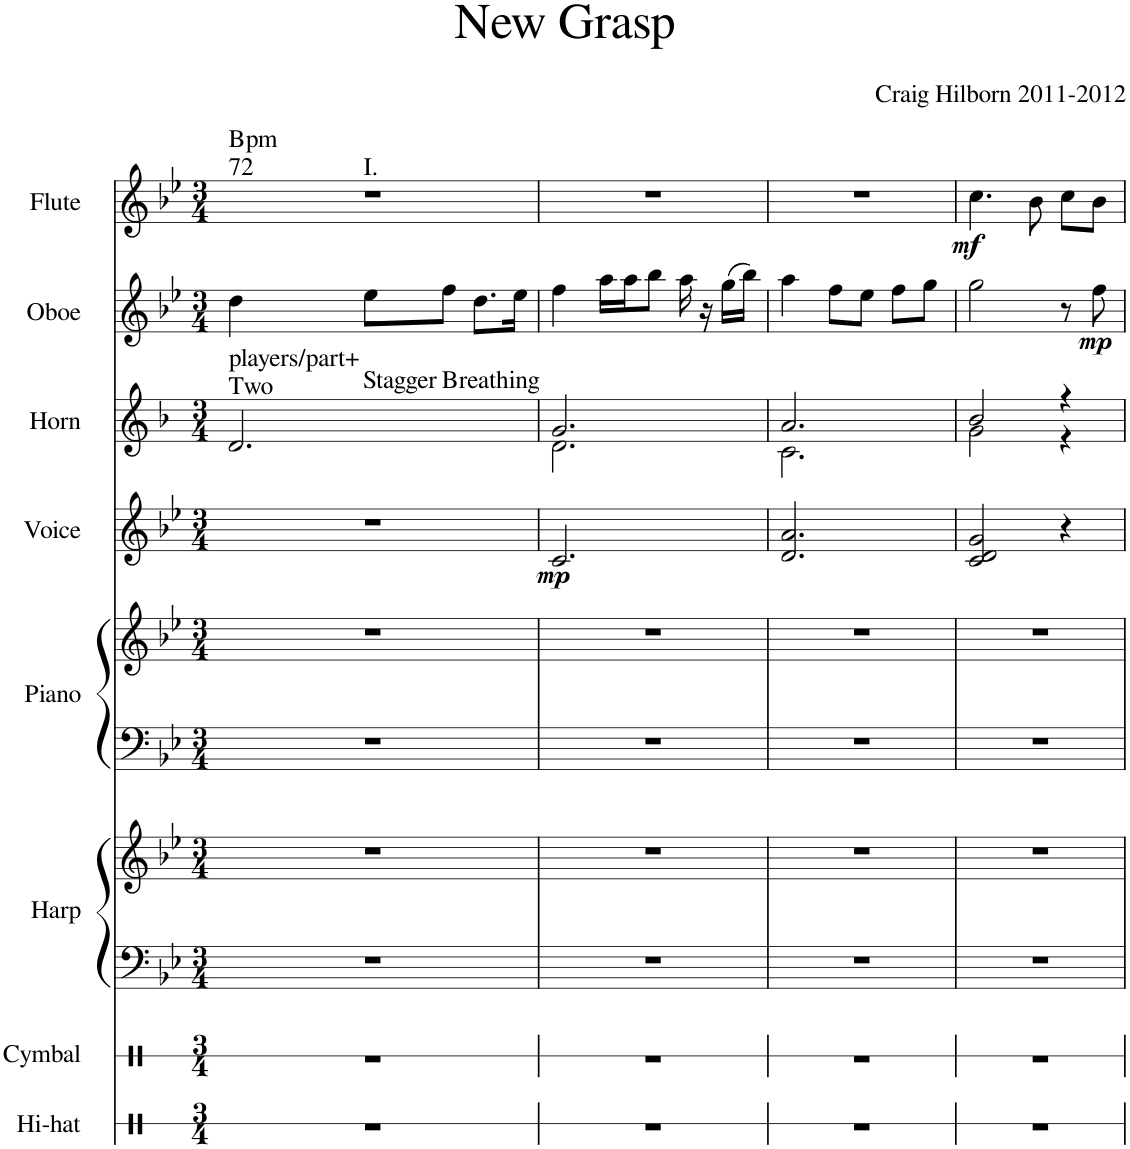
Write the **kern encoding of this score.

**kern	**kern	**kern	**kern	**kern	**kern	**kern	**dynam	**kern	**harte	**kern	**dynam	**kern	**dynam	**harte
*part8	*part7	*part6	*part6	*part5	*part5	*part4	*part4	*part3	*part3	*part2	*part2	*part1	*part1	*part1
*staff10	*staff9	*staff8	*staff7	*staff6	*staff5	*staff4	*staff4	*staff3	*	*staff2	*staff2	*staff1	*staff1	*
*I"Hi-hat	*I"Cymbal	*I"Harp	*	*I"Piano	*	*I"Voice	*	*I"Horn	*	*I"Oboe	*	*I"Flute	*	*
*I'Hi-hat	*I'Cym.	*I'Hrp.	*	*I'Pno.	*	*I'Vo.	*	*I'Hn.	*	*I'Ob.	*	*I'Fl.	*	*
*stria1	*stria1	*	*	*	*	*	*	*	*	*	*	*	*	*
*clefX	*clefX	*clefF4	*clefG2	*clefF4	*clefG2	*clefG2	*	*clefG2	*	*clefG2	*	*clefG2	*	*
*	*	*	*	*	*	*	*	*Trd4c7	*	*	*	*	*	*
*k[]	*k[]	*k[b-e-]	*k[b-e-]	*k[b-e-]	*k[b-e-]	*k[b-e-]	*	*k[b-]	*	*k[b-e-]	*	*k[b-e-]	*	*
*M3/4	*M3/4	*M3/4	*M3/4	*M3/4	*M3/4	*M3/4	*	*M3/4	*	*M3/4	*	*M3/4	*	*
=1	=1	=1	=1	=1	=1	=1	=1	=1	=1	=1	=1	=1	=1	=1
!	!	!	!	!	!	!	!	!	!LO:H:n=1:kt=Two	!	!	!	!	!
!	!	!	!	!	!	!	!	!	!LO:H:n=2:kt=players/part+	!	!	!	!	!
!	!	!	!	!	!	!	!	!	!LO:H:n=3:kt=Stagger	!	!	!	!	!LO:H:n=1:kt=72
!	!	!	!	!	!	!	!	!	!	!	!	!	!	!LO:H:n=2:kt=pm
!	!	!	!	!	!	!	!	!	!	!	!	!	!	!LO:H:n=3:kt=I.
*	*	*	*	*	*	*	*	*^	*	*	*	*	*	*
2.r	2.r	2.r	2.r	2.r	2.r	2.r	.	2.d/	4.ryy	N N N	4dd\	.	2.r	.	N . N
.	.	.	.	.	.	.	.	.	.	.	8ee-\L	.	.	.	.
!	!	!	!	!	!	!	!	!	!	!LO:H:kt=reathing	!	!	!	!	!
.	.	.	.	.	.	.	.	.	4.ryy	.	8ff\J	.	.	.	.
.	.	.	.	.	.	.	.	.	.	.	8.dd\L	.	.	.	.
.	.	.	.	.	.	.	.	.	.	.	16ee-\Jk	.	.	.	.
=2	=2	=2	=2	=2	=2	=2	=2	=2	=2	=2	=2	=2	=2	=2	=2
!	!	!	!	!	!	!	!LO:DY:b	!	!	!	!	!	!	!	!
2.r	2.r	2.r	2.r	2.r	2.r	2.c/	mp	2.g/	2.d\	.	4ff\	.	2.r	.	.
.	.	.	.	.	.	.	.	.	.	.	16aa\LL	.	.	.	.
.	.	.	.	.	.	.	.	.	.	.	16aa\J	.	.	.	.
.	.	.	.	.	.	.	.	.	.	.	8bb-\J	.	.	.	.
.	.	.	.	.	.	.	.	.	.	.	16aa\	.	.	.	.
.	.	.	.	.	.	.	.	.	.	.	16r	.	.	.	.
.	.	.	.	.	.	.	.	.	.	.	(16gg\LL	.	.	.	.
.	.	.	.	.	.	.	.	.	.	.	16bb-\JJ)	.	.	.	.
=3	=3	=3	=3	=3	=3	=3	=3	=3	=3	=3	=3	=3	=3	=3	=3
2.r	2.r	2.r	2.r	2.r	2.r	2.d/ 2.a/	.	2.a/	2.c\	.	4aa\	.	2.r	.	.
.	.	.	.	.	.	.	.	.	.	.	8ff\L	.	.	.	.
.	.	.	.	.	.	.	.	.	.	.	8ee-\J	.	.	.	.
.	.	.	.	.	.	.	.	.	.	.	8ff\L	.	.	.	.
.	.	.	.	.	.	.	.	.	.	.	8gg\J	.	.	.	.
=4	=4	=4	=4	=4	=4	=4	=4	=4	=4	=4	=4	=4	=4	=4	=4
!	!	!	!	!	!	!	!	!	!	!	!	!	!	!LO:DY:b	!
2.r	2.r	2.r	2.r	2.r	2.r	2c/ 2d/ 2g/	.	2b-/	2g\	.	2gg\	.	4.cc\	mf	.
.	.	.	.	.	.	.	.	.	.	.	.	.	8b-\	.	.
.	.	.	.	.	.	4r	.	4r	4r	.	8r	.	8cc\L	.	.
!	!	!	!	!	!	!	!	!	!	!	!	!LO:DY:b	!	!	!
.	.	.	.	.	.	.	.	.	.	.	8ff\	mp	8b-\J	.	.
*	*	*	*	*	*	*	*	*v	*v	*	*	*	*	*	*
=	=	=	=	=	=	=	=	=	=	=	=	=	=	=
*-	*-	*-	*-	*-	*-	*-	*-	*-	*-	*-	*-	*-	*-	*-
